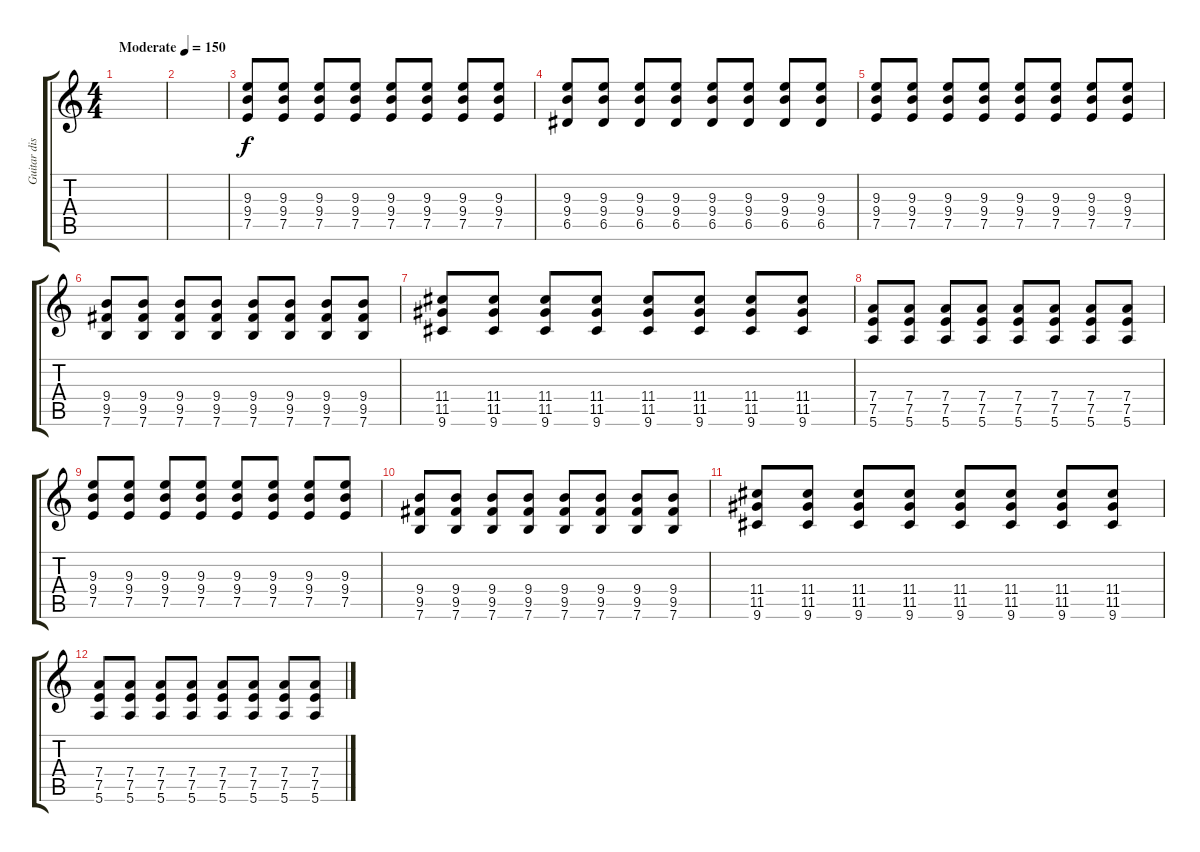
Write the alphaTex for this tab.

\track ("Guitar disto" "Guitar dis") {instrument distortionguitar}
\staff {score tabs}
\tuning (E4 B3 G3 D3 A2 E2) {hide}
\ts (4 4)
\tempo (150 "Moderate")
\clef g2
\ks c
|
|
(9.3 9.4 7.5).8 (9.3 9.4 7.5).8 (9.3 9.4 7.5).8 (9.3 9.4 7.5).8 (9.3 9.4 7.5).8 (9.3 9.4 7.5).8 (9.3 9.4 7.5).8 (9.3 9.4 7.5).8 |
(9.3 9.4 6.5).8 (9.3 9.4 6.5).8 (9.3 9.4 6.5).8 (9.3 9.4 6.5).8 (9.3 9.4 6.5).8 (9.3 9.4 6.5).8 (9.3 9.4 6.5).8 (9.3 9.4 6.5).8 |
(9.3 9.4 7.5).8 (9.3 9.4 7.5).8 (9.3 9.4 7.5).8 (9.3 9.4 7.5).8 (9.3 9.4 7.5).8 (9.3 9.4 7.5).8 (9.3 9.4 7.5).8 (9.3 9.4 7.5).8 |
(9.4 9.5 7.6).8 (9.4 9.5 7.6).8 (9.4 9.5 7.6).8 (9.4 9.5 7.6).8 (9.4 9.5 7.6).8 (9.4 9.5 7.6).8 (9.4 9.5 7.6).8 (9.4 9.5 7.6).8 |
(11.4 11.5 9.6).8 (11.4 11.5 9.6).8 (11.4 11.5 9.6).8 (11.4 11.5 9.6).8 (11.4 11.5 9.6).8 (11.4 11.5 9.6).8 (11.4 11.5 9.6).8 (11.4 11.5 9.6).8 |
(7.4 7.5 5.6).8 (7.4 7.5 5.6).8 (7.4 7.5 5.6).8 (7.4 7.5 5.6).8 (7.4 7.5 5.6).8 (7.4 7.5 5.6).8 (7.4 7.5 5.6).8 (7.4 7.5 5.6).8 |
(9.3 9.4 7.5).8 (9.3 9.4 7.5).8 (9.3 9.4 7.5).8 (9.3 9.4 7.5).8 (9.3 9.4 7.5).8 (9.3 9.4 7.5).8 (9.3 9.4 7.5).8 (9.3 9.4 7.5).8 |
(9.4 9.5 7.6).8 (9.4 9.5 7.6).8 (9.4 9.5 7.6).8 (9.4 9.5 7.6).8 (9.4 9.5 7.6).8 (9.4 9.5 7.6).8 (9.4 9.5 7.6).8 (9.4 9.5 7.6).8 |
(11.4 11.5 9.6).8 (11.4 11.5 9.6).8 (11.4 11.5 9.6).8 (11.4 11.5 9.6).8 (11.4 11.5 9.6).8 (11.4 11.5 9.6).8 (11.4 11.5 9.6).8 (11.4 11.5 9.6).8 |
(7.4 7.5 5.6).8 (7.4 7.5 5.6).8 (7.4 7.5 5.6).8 (7.4 7.5 5.6).8 (7.4 7.5 5.6).8 (7.4 7.5 5.6).8 (7.4 7.5 5.6).8 (7.4 7.5 5.6).8
